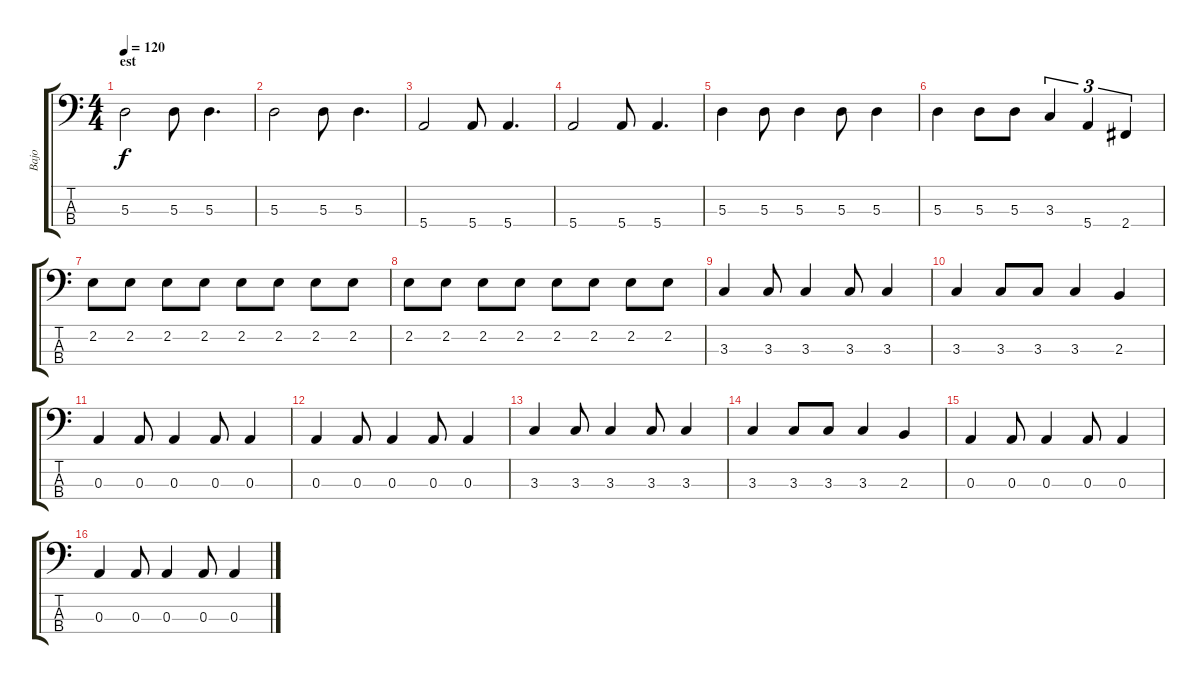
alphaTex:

\track ("Bajo" "Bajo") {instrument electricbassfinger}
\staff {score tabs}
\tuning (G2 D2 A1 E1) {hide}
\ts (4 4)
\section ("" "est")
\tempo 120
\clef f4
\ks c
5.3.2{dy f} 5.3.8 5.3.4{d} |
5.3.2 5.3.8 5.3.4{d} |
5.4.2 5.4.8 5.4.4{d} |
5.4.2 5.4.8 5.4.4{d} |
5.3.4 5.3.8 5.3.4 5.3.8 5.3.4 |
5.3.4 5.3.8 5.3.8 3.3.4{tu (3 2)} 5.4.4{tu (3 2)} 2.4.4{tu (3 2)} |
2.2.8 2.2.8 2.2.8 2.2.8 2.2.8 2.2.8 2.2.8 2.2.8 |
2.2.8 2.2.8 2.2.8 2.2.8 2.2.8 2.2.8 2.2.8 2.2.8 |
3.3.4 3.3.8 3.3.4 3.3.8 3.3.4 |
3.3.4 3.3.8 3.3.8 3.3.4 2.3.4 |
0.3.4 0.3.8 0.3.4 0.3.8 0.3.4 |
0.3.4 0.3.8 0.3.4 0.3.8 0.3.4 |
3.3.4 3.3.8 3.3.4 3.3.8 3.3.4 |
3.3.4 3.3.8 3.3.8 3.3.4 2.3.4 |
0.3.4 0.3.8 0.3.4 0.3.8 0.3.4 |
0.3.4 0.3.8 0.3.4 0.3.8 0.3.4
